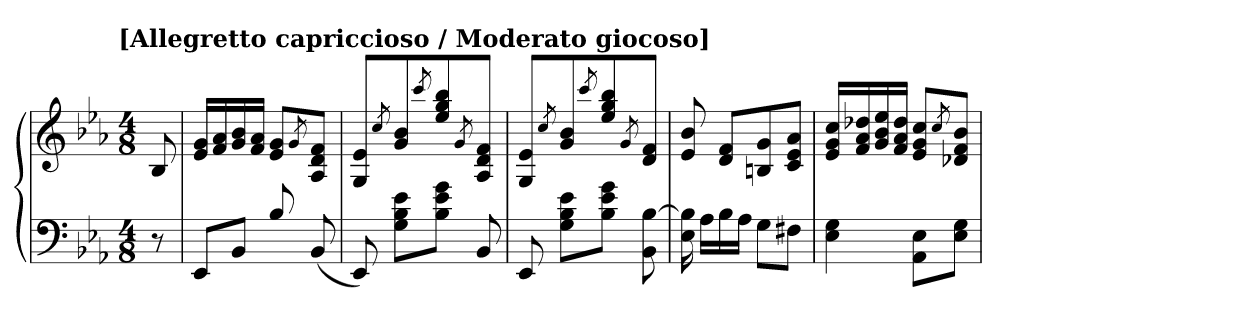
**kern	**kern
*part1	*part1
*staff2	*staff1
*clefF4	*clefG2
*k[b-e-a-]	*k[b-e-a-]
!!LO:TX:omd:t=[Allegretto capriccioso / Moderato giocoso]
*M4/8	*M4/8
*MM92	*MM92
=	=
8r	8B-/
=1	=1
8EE-/L	16e-/ 16g/LL
.	16f/ 16a-/
8BB-/J	16g/ 16b-/
.	16f/ 16a-/JJ
8B-/	8e-/ 8g/L
.	8qg/
(<8BB-/	8A-/ 8d/ 8f/J
=2	=2
8EE-/)	8G/ 8e-/
.	8qcc/
8G\ 8B-\ 8e-\L	8g\ 8b-\L
.	8qccc/
8B-\ 8e-\ 8g\J	8ee-\ 8gg\ 8bb-\J
.	8qg/
8BB-/	8A-/ 8d/ 8f/J
=3	=3
8EE-/	8G/ 8e-/
.	8qcc/
8G\ 8B-\ 8e-\L	8g\ 8b-\L
.	8qccc/
8B-\ 8e-\ 8g\J	8ee-\ 8gg\ 8bb-\J
.	8qg/
8BB-\ [8B-\	8d/ 8f/J
=4	=4
16E-\ 16B-]\	8e-/ 8b-/
16A-\LL	.
16B-\	8d/ 8f/L
16A-\JJ	.
8G\L	8Bn/ 8g/
8F#X\J	8c/ 8e-/ 8a-/J
!!LO:LB:g=z
=5	=5
4E-\ 4G\	16e-/ 16g/ 16cc/LL
.	16f/ 16a-/ 16dd-X/
.	16g/ 16b-/ 16ee-/
.	16f/ 16a-/ 16dd-/JJ
8AA-\ 8E-\L	8e-/ 8g/ 8cc/L
.	8qcc/
8E-\ 8G\J	8d-X/ 8f/ 8b-/J
=	=
*-	*-
